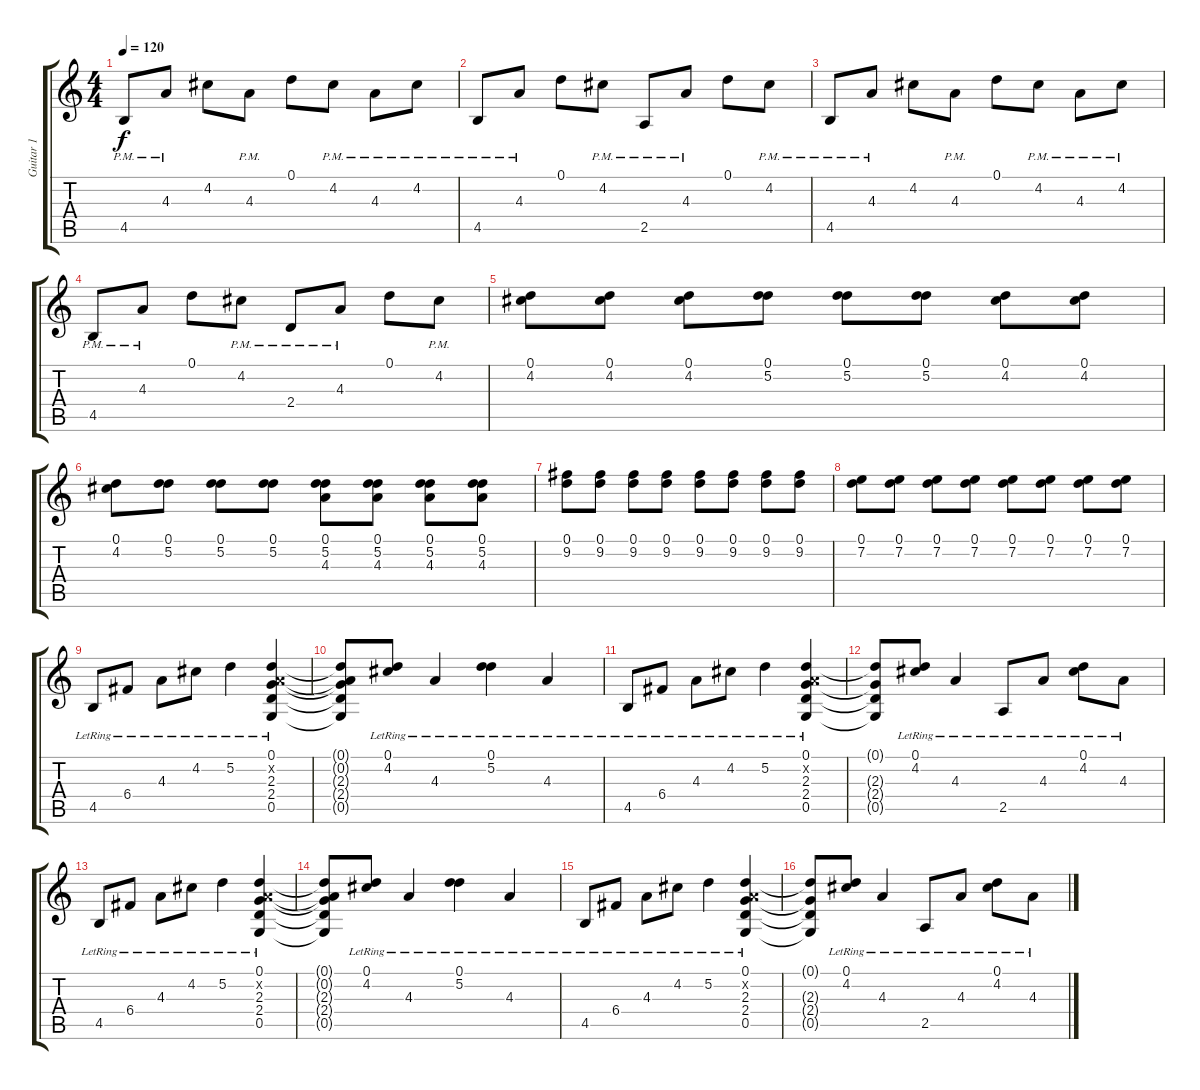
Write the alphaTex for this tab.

\track ("Guitar 1" "Guitar 1") {instrument electricguitarclean}
\staff {score tabs}
\tuning (D4 A3 F3 C3 G2 C2) {hide}
\ts (4 4)
\tempo 120
\clef g2
\ks c
4.5{pm}.8{dy f} 4.3{pm}.8 4.2.8 4.3{pm}.8 0.1.8 4.2{pm}.8 4.3{pm}.8 4.2{pm}.8 |
4.5{pm}.8 4.3{pm}.8 0.1.8 4.2{pm}.8 2.5{pm}.8 4.3{pm}.8 0.1.8 4.2{pm}.8 |
4.5{pm}.8 4.3{pm}.8 4.2.8 4.3{pm}.8 0.1.8 4.2{pm}.8 4.3{pm}.8 4.2{pm}.8 |
4.5{pm}.8 4.3{pm}.8 0.1.8 4.2{pm}.8 2.4{pm}.8 4.3{pm}.8 0.1.8 4.2{pm}.8 |
(0.1 4.2).8 (0.1 4.2).8 (0.1 4.2).8 (0.1 5.2).8 (0.1 5.2).8 (0.1 5.2).8 (0.1 4.2).8 (0.1 4.2).8 |
(0.1 4.2).8 (0.1 5.2).8 (0.1 5.2).8 (0.1 5.2).8 (0.1 5.2 4.3).8 (0.1 5.2 4.3).8 (0.1 5.2 4.3).8 (0.1 5.2 4.3).8 |
(0.1 9.2).8 (0.1 9.2).8 (0.1 9.2).8 (0.1 9.2).8 (0.1 9.2).8 (0.1 9.2).8 (0.1 9.2).8 (0.1 9.2).8 |
(0.1 7.2).8 (0.1 7.2).8 (0.1 7.2).8 (0.1 7.2).8 (0.1 7.2).8 (0.1 7.2).8 (0.1 7.2).8 (0.1 7.2).8 |
4.5{lr}.8{instrument electricguitarclean} 6.4{lr}.8 4.3{lr}.8 4.2{lr}.8 5.2{lr}.4 (0.1{lr} 0.2{x} 2.3{lr} 2.4{lr} 0.5{lr}).4 |
(0.1{t} 0.2{t} 2.3{t} 2.4{t} 0.5{t}).8 (0.1{lr} 4.2{lr}).8 4.3{lr}.4 (0.1{lr} 5.2{lr}).4 4.3{lr}.4 |
4.5{lr}.8 6.4{lr}.8 4.3{lr}.8 4.2{lr}.8 5.2{lr}.4 (0.1{lr} 0.2{x} 2.3{lr} 2.4{lr} 0.5{lr}).4 |
(0.1{t} 2.3{t} 2.4{t} 0.5{t}).8 (0.1{lr} 4.2{lr}).8 4.3{lr}.4 2.5{lr}.8 4.3{lr}.8 (0.1{lr} 4.2{lr}).8 4.3{lr}.8 |
4.5{lr}.8 6.4{lr}.8 4.3{lr}.8 4.2{lr}.8 5.2{lr}.4 (0.1{lr} 0.2{x} 2.3{lr} 2.4{lr} 0.5{lr}).4 |
(0.1{t} 0.2{t} 2.3{t} 2.4{t} 0.5{t}).8 (0.1{lr} 4.2{lr}).8 4.3{lr}.4 (0.1{lr} 5.2{lr}).4 4.3{lr}.4 |
4.5{lr}.8 6.4{lr}.8 4.3{lr}.8 4.2{lr}.8 5.2{lr}.4 (0.1{lr} 0.2{x} 2.3{lr} 2.4{lr} 0.5{lr}).4 |
(0.1{t} 2.3{t} 2.4{t} 0.5{t}).8 (0.1{lr} 4.2{lr}).8 4.3{lr}.4 2.5{lr}.8 4.3{lr}.8 (0.1{lr} 4.2{lr}).8 4.3{lr}.8
